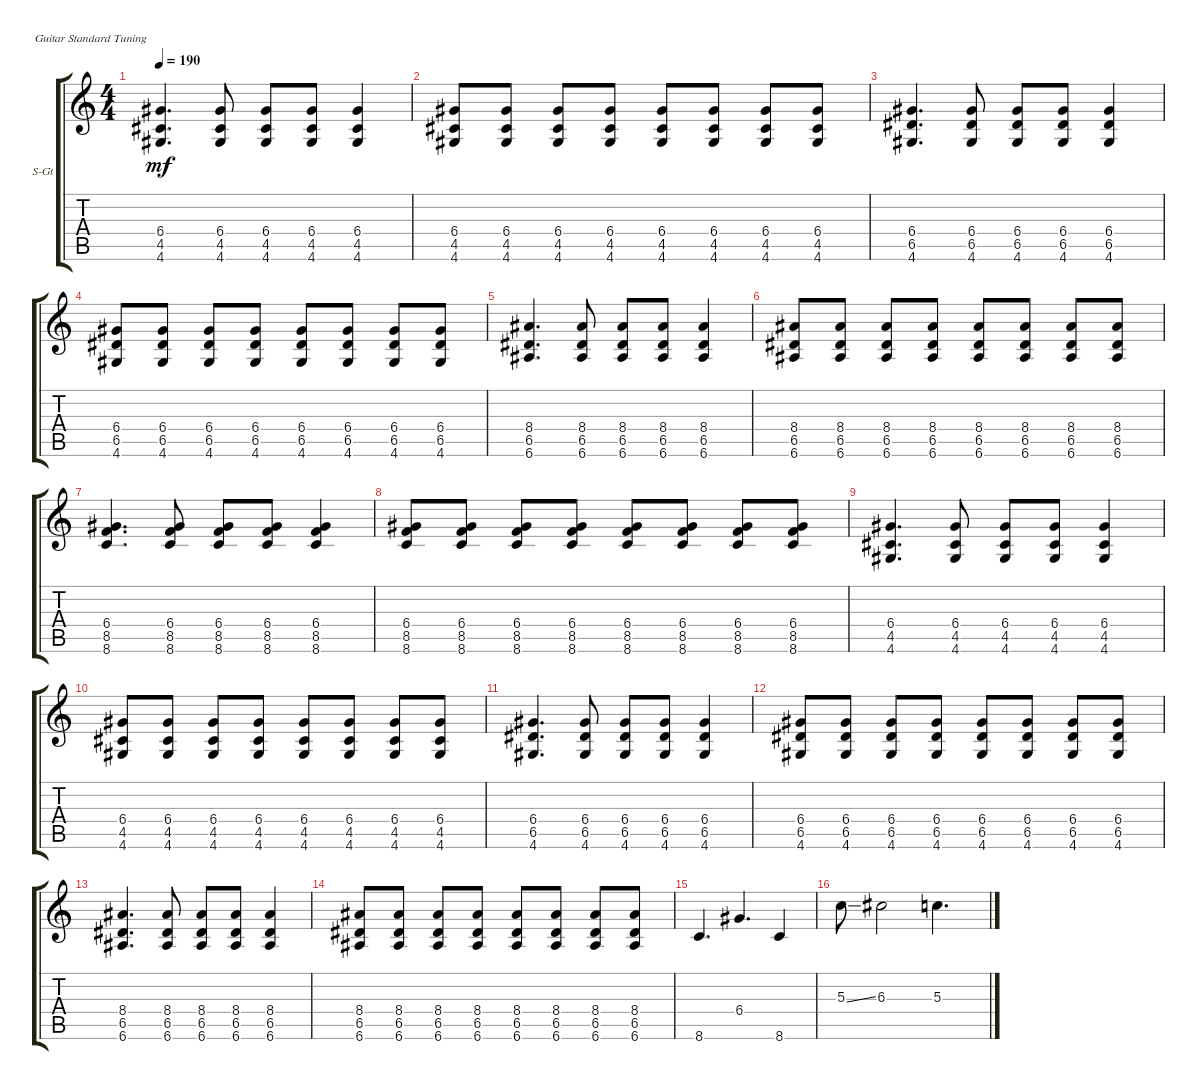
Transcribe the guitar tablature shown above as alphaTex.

\defaultSystemsLayout 4
\bracketExtendMode groupsimilarinstruments
\firstSystemTrackNameOrientation horizontal
\otherSystemsTrackNameOrientation horizontal
\track ("Steel Guitar" "S-Gt") {instrument acousticguitarsteel}
\staff {score tabs}
\tuning (E4 B3 G3 D3 A2 E2)
\ts (4 4)
\tempo 190
\clef g2
\ks c
(4.6 4.5 6.4).4{d dy mf} (4.6 4.5 6.4).8 (4.6 4.5 6.4).8 (4.6 4.5 6.4).8 (4.6 4.5 6.4).4 |
(4.6 4.5 6.4).8 (4.6 4.5 6.4).8 (4.6 4.5 6.4).8 (4.6 4.5 6.4).8 (4.6 4.5 6.4).8 (4.6 4.5 6.4).8 (4.6 4.5 6.4).8 (4.6 4.5 6.4).8 |
(4.6 6.5 6.4).4{d} (4.6 6.5 6.4).8 (4.6 6.5 6.4).8 (4.6 6.5 6.4).8 (4.6 6.5 6.4).4 |
(4.6 6.5 6.4).8 (4.6 6.5 6.4).8 (4.6 6.5 6.4).8 (4.6 6.5 6.4).8 (4.6 6.5 6.4).8 (4.6 6.5 6.4).8 (4.6 6.5 6.4).8 (4.6 6.5 6.4).8 |
(6.6 6.5 8.4).4{d} (6.6 6.5 8.4).8 (6.6 6.5 8.4).8 (6.6 6.5 8.4).8 (6.6 6.5 8.4).4 |
(6.6 6.5 8.4).8 (6.6 6.5 8.4).8 (6.6 6.5 8.4).8 (6.6 6.5 8.4).8 (6.6 6.5 8.4).8 (6.5 8.4 6.6).8 (6.6 6.5 8.4).8 (6.6 6.5 8.4).8 |
(8.6 8.5 6.4).4{d} (8.6 8.5 6.4).8 (8.6 8.5 6.4).8 (8.6 8.5 6.4).8 (8.6 8.5 6.4).4 |
(8.6 8.5 6.4).8 (8.6 8.5 6.4).8 (8.6 8.5 6.4).8 (8.6 8.5 6.4).8 (8.6 8.5 6.4).8 (8.6 8.5 6.4).8 (8.6 8.5 6.4).8 (8.6 8.5 6.4).8 |
(4.6 4.5 6.4).4{d} (4.6 4.5 6.4).8 (4.6 4.5 6.4).8 (4.6 4.5 6.4).8 (4.6 4.5 6.4).4 |
(4.6 4.5 6.4).8 (4.6 4.5 6.4).8 (4.6 4.5 6.4).8 (4.6 4.5 6.4).8 (4.6 4.5 6.4).8 (4.6 4.5 6.4).8 (4.6 4.5 6.4).8 (4.6 4.5 6.4).8 |
(4.6 6.5 6.4).4{d} (4.6 6.5 6.4).8 (4.6 6.5 6.4).8 (4.6 6.5 6.4).8 (4.6 6.5 6.4).4 |
(4.6 6.5 6.4).8 (4.6 6.5 6.4).8 (4.6 6.5 6.4).8 (4.6 6.5 6.4).8 (4.6 6.5 6.4).8 (4.6 6.5 6.4).8 (4.6 6.5 6.4).8 (4.6 6.5 6.4).8 |
(6.6 6.5 8.4).4{d} (6.6 6.5 8.4).8 (6.6 6.5 8.4).8 (6.6 6.5 8.4).8 (6.6 6.5 8.4).4 |
(6.6 6.5 8.4).8 (6.6 6.5 8.4).8 (6.6 6.5 8.4).8 (6.6 6.5 8.4).8 (6.6 6.5 8.4).8 (6.5 8.4 6.6).8 (6.6 6.5 8.4).8 (6.6 6.5 8.4).8 |
8.6.4{d} 6.4.4{d} 8.6.4 |
5.3{ss}.8 6.3.2 5.3.4{d}
